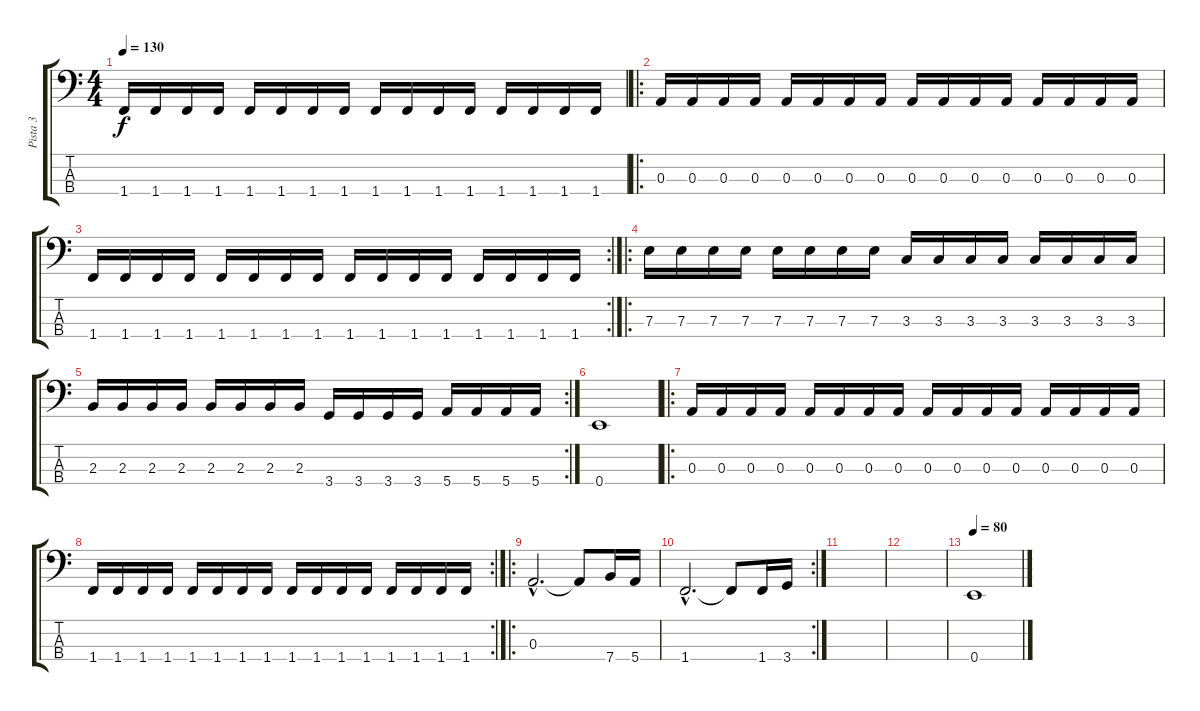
\track ("Pista 3" "Pista 3") {instrument electricbassfinger}
\staff {score tabs}
\tuning (G2 D2 A1 E1) {hide}
\ts (4 4)
\tempo 130
\clef f4
\ks c
1.4.16{dy f} 1.4.16 1.4.16 1.4.16 1.4.16 1.4.16 1.4.16 1.4.16 1.4.16 1.4.16 1.4.16 1.4.16 1.4.16 1.4.16 1.4.16 1.4.16 |
\ro
0.3.16 0.3.16 0.3.16 0.3.16 0.3.16 0.3.16 0.3.16 0.3.16 0.3.16 0.3.16 0.3.16 0.3.16 0.3.16 0.3.16 0.3.16 0.3.16 |
\rc 2
1.4.16 1.4.16 1.4.16 1.4.16 1.4.16 1.4.16 1.4.16 1.4.16 1.4.16 1.4.16 1.4.16 1.4.16 1.4.16 1.4.16 1.4.16 1.4.16 |
\ro
7.3.16 7.3.16 7.3.16 7.3.16 7.3.16 7.3.16 7.3.16 7.3.16 3.3.16 3.3.16 3.3.16 3.3.16 3.3.16 3.3.16 3.3.16 3.3.16 |
\rc 2
2.3.16 2.3.16 2.3.16 2.3.16 2.3.16 2.3.16 2.3.16 2.3.16 3.4.16 3.4.16 3.4.16 3.4.16 5.4.16 5.4.16 5.4.16 5.4.16 |
0.4.1 |
\ro
0.3.16 0.3.16 0.3.16 0.3.16 0.3.16 0.3.16 0.3.16 0.3.16 0.3.16 0.3.16 0.3.16 0.3.16 0.3.16 0.3.16 0.3.16 0.3.16 |
\rc 2
1.4.16 1.4.16 1.4.16 1.4.16 1.4.16 1.4.16 1.4.16 1.4.16 1.4.16 1.4.16 1.4.16 1.4.16 1.4.16 1.4.16 1.4.16 1.4.16 |
\ro
0.3{hac}.2{d} 0.3{t}.8 7.4.16 5.4.16 |
\rc 2
1.4{hac}.2{d} 1.4{t}.8 1.4.16 3.4.16 |
|
|
\tempo 80
0.4.1
